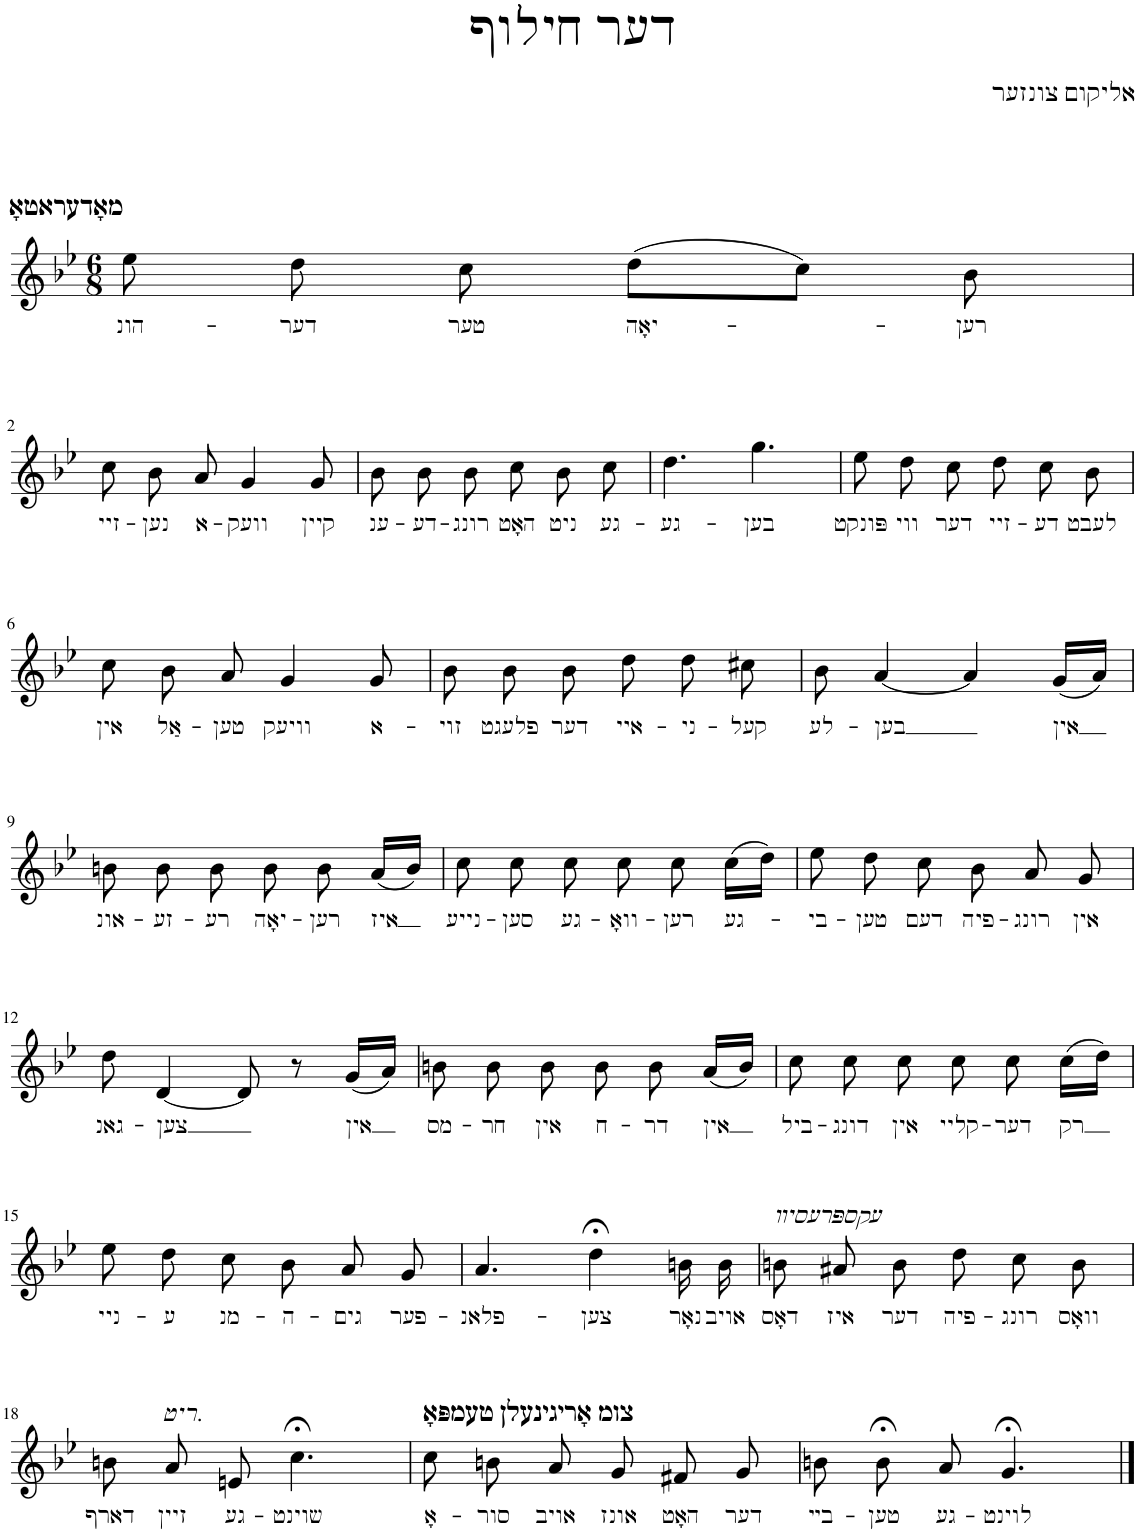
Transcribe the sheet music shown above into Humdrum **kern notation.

**kern	**text
*part1	*part1
*staff1	*staff1
*I"Piano	*
*I'Pno.	*
*clefG2	*
*k[b-e-]	*
*M6/8	*
=1	=1
!LO:TX:a:B:t=מאָדעראטאָ	!
!	!LO:LY:b
8ee-\	הונ-
!	!LO:LY:b
8dd\	-דער
!	!LO:LY:b
8cc\	טער
!	!LO:LY:b
(8dd\L	יאָה-
8cc\J)	.
!	!LO:LY:b
8b-\	-רען
!!LO:LB:g=z
=2	=2
!	!LO:LY:b
8cc\	זיי-
!	!LO:LY:b
8b-\	-נען
!	!LO:LY:b
8a/	א-
!	!LO:LY:b
4g/	-וועק
!	!LO:LY:b
8g/	קיין
=3	=3
!	!LO:LY:b
8b-\	ענ-
!	!LO:LY:b
8b-\	-דע-
!	!LO:LY:b
8b-\	-רונג
!	!LO:LY:b
8cc\	האָט
!	!LO:LY:b
8b-\	ניט
!	!LO:LY:b
8cc\	גע-
=4	=4
!	!LO:LY:b
4.dd\	-גע-
!	!LO:LY:b
4.gg\	-בען
=5	=5
!	!LO:LY:b
8ee-\	פּונקט
!	!LO:LY:b
8dd\	ווי
!	!LO:LY:b
8cc\	דער
!	!LO:LY:b
8dd\	זיי-
!	!LO:LY:b
8cc\	-דע
!	!LO:LY:b
8b-\	לעבט
!!LO:LB:g=z
=6	=6
!	!LO:LY:b
8cc\	אין
!	!LO:LY:b
8b-\	אַל-
!	!LO:LY:b
8a/	-טען
!	!LO:LY:b
4g/	וויעק
!	!LO:LY:b
8g/	א-
=7	=7
!	!LO:LY:b
8b-\	-זוי
!	!LO:LY:b
8b-\	פלעגט
!	!LO:LY:b
8b-\	דער
!	!LO:LY:b
8dd\	איי-
!	!LO:LY:b
8dd\	-ני-
!	!LO:LY:b
8cc#X\	-קעל
=8	=8
!	!LO:LY:b
8b-\	לע-
!	!LO:LY:b
[4a/	-בען
4a/]	.
!	!LO:LY:b
(16g/LL	אין
16a/JJ)	.
!!LO:LB:g=z
=9	=9
!	!LO:LY:b
8bn\	אונ-
!	!LO:LY:b
8b\	-זע-
!	!LO:LY:b
8b\	-רע
!	!LO:LY:b
8b\	יאָה-
!	!LO:LY:b
8b\	-רען
!	!LO:LY:b
(16a/LL	איז
16b/JJ)	.
=10	=10
!	!LO:LY:b
8cc\	נייע-
!	!LO:LY:b
8cc\	-סען
!	!LO:LY:b
8cc\	גע-
!	!LO:LY:b
8cc\	וואָ-
!	!LO:LY:b
8cc\	-רען
!	!LO:LY:b
(16cc\LL	גע-
16dd\JJ)	.
=11	=11
!	!LO:LY:b
8ee-\	-בי-
!	!LO:LY:b
8dd\	-טען
!	!LO:LY:b
8cc\	דעם
!	!LO:LY:b
8b-\	פיה-
!	!LO:LY:b
8a/	-רונג
!	!LO:LY:b
8g/	אין
!!LO:LB:g=z
=12	=12
!	!LO:LY:b
8dd\	גאנ-
!	!LO:LY:b
[4d/	-צען
8d/]	.
8r	.
!	!LO:LY:b
(16g/LL	אין
16a/JJ)	.
=13	=13
!	!LO:LY:b
8bn\	מס-
!	!LO:LY:b
8b\	-חר
!	!LO:LY:b
8b\	אין
!	!LO:LY:b
8b\	ח-
!	!LO:LY:b
8b\	-דר
!	!LO:LY:b
(16a/LL	אין
16b/JJ)	.
=14	=14
!	!LO:LY:b
8cc\	ביל-
!	!LO:LY:b
8cc\	-דונג
!	!LO:LY:b
8cc\	אין
!	!LO:LY:b
8cc\	קליי-
!	!LO:LY:b
8cc\	-דער
!	!LO:LY:b
(16cc\LL	רק
16dd\JJ)	.
!!LO:LB:g=z
=15	=15
!	!LO:LY:b
8ee-\	ניי-
!	!LO:LY:b
8dd\	-ע
!	!LO:LY:b
8cc\	מנ-
!	!LO:LY:b
8b-\	-ה-
!	!LO:LY:b
8a/	-גים
!	!LO:LY:b
8g/	פער-
=16	=16
!	!LO:LY:b
4.a/	-פלאנ-
!	!LO:LY:b
4dd;<\	צען
!	!LO:LY:b
16bn\	נאָר
!	!LO:LY:b
16b\	אויב
=17	=17
!LO:TX:a:i:t=עקספּרעסיװ	!
!	!LO:LY:b
8bn\	דאָס
!	!LO:LY:b
8a#X/	איז
!	!LO:LY:b
8b\	דער
!	!LO:LY:b
8dd\	פיה-
!	!LO:LY:b
8cc\	-רונג
!	!LO:LY:b
8b\	וואָס
!!LO:LB:g=z
=18	=18
!	!LO:LY:b
8bn\	דארף
!LO:TX:a:i:t=.ריט	!
!	!LO:LY:b
8a/	זיין
!	!LO:LY:b
8en/	גע-
!	!LO:LY:b
4.cc;<\	-שוינט
=19	=19
!LO:TX:a:B:t=צומ אָריגינעלן טעמפּאָ	!
!	!LO:LY:b
8cc\	אָ-
!	!LO:LY:b
8bn\	-סור
!	!LO:LY:b
8a/	אויב
!	!LO:LY:b
8g/	אונז
!	!LO:LY:b
8f#X/	האָט
!	!LO:LY:b
8g/	דער
=20	=20
!	!LO:LY:b
8bn\	בײ-
!	!LO:LY:b
8b;<\	-טען
!	!LO:LY:b
8a/	גע-
!	!LO:LY:b
4.g;</	-לוינט
==	==
*-	*-
